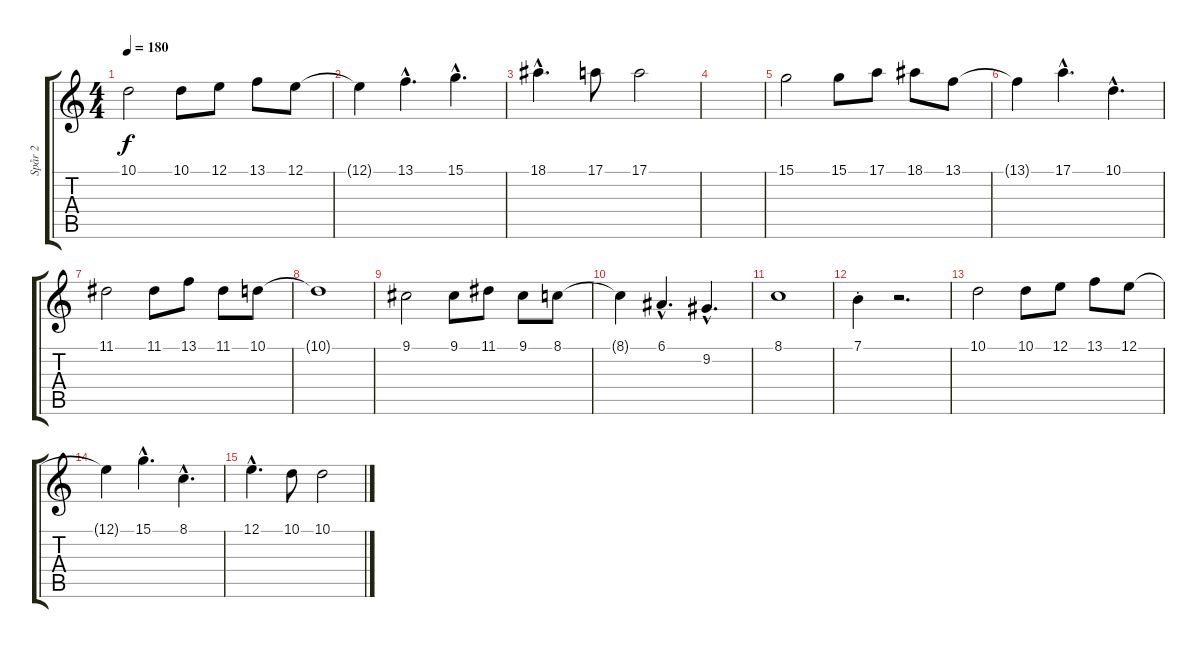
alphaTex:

\track ("Spår 2" "Spår 2") {instrument acousticgrandpiano}
\staff {score tabs}
\tuning (E4 B3 G3 D3 A2 E2) {hide}
\ts (4 4)
\tempo 180
\clef g2
\ks c
10.1.2{dy f} 10.1.8 12.1.8 13.1.8 12.1.8 |
12.1{t}.4 13.1{hac}.4{d} 15.1{hac}.4{d} |
18.1{hac}.4{d} 17.1.8 17.1.2 |
|
15.1.2 15.1.8 17.1.8 18.1.8 13.1.8 |
13.1{t}.4 17.1{hac}.4{d} 10.1{hac}.4{d} |
11.1.2 11.1.8 13.1.8 11.1.8 10.1.8 |
10.1{t}.1 |
9.1.2 9.1.8 11.1.8 9.1.8 8.1.8 |
8.1{t}.4 6.1{hac}.4{d} 9.2{hac}.4{d} |
8.1.1 |
7.1{st}.4 r.2{d} |
10.1.2 10.1.8 12.1.8 13.1.8 12.1.8 |
12.1{t}.4 15.1{hac}.4{d} 8.1{hac}.4{d} |
12.1{hac}.4{d} 10.1.8 10.1.2
